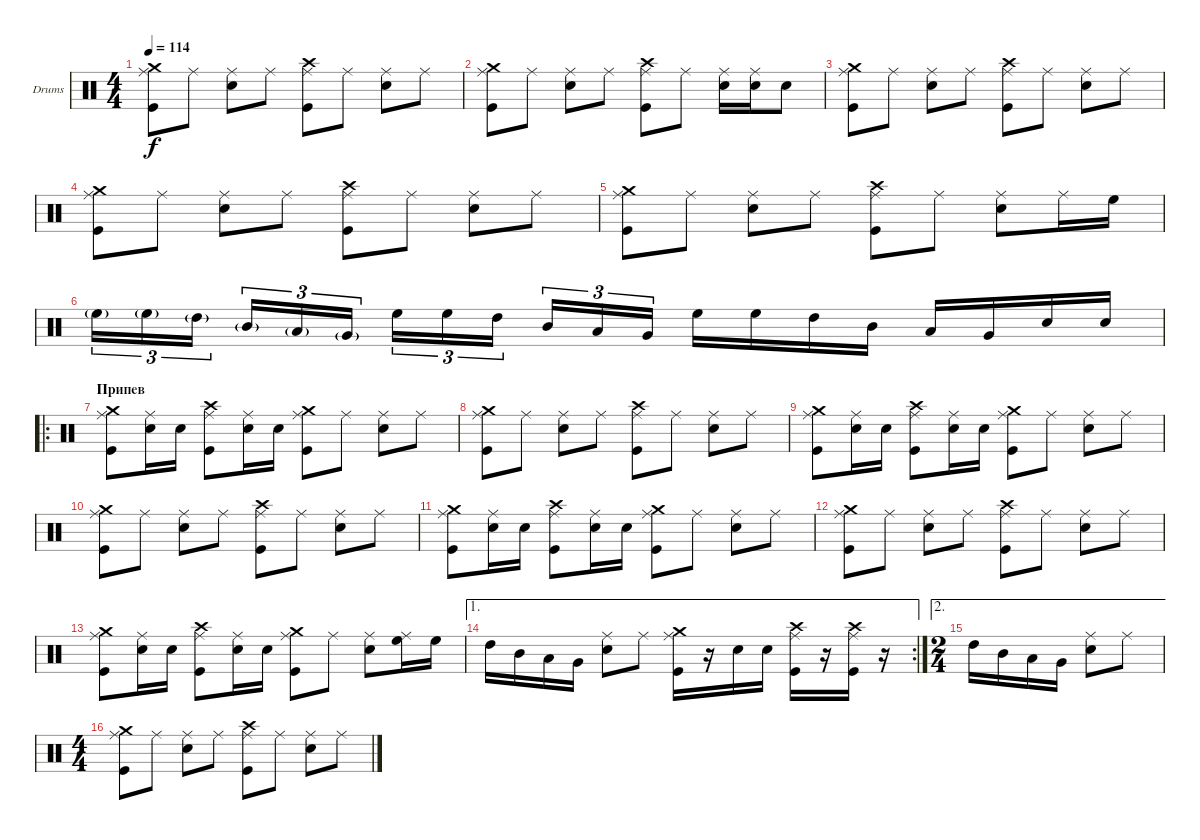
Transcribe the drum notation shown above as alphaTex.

\bracketExtendMode groupsimilarinstruments
\firstSystemTrackNameOrientation horizontal
\otherSystemsTrackNameOrientation horizontal
\track ("Барабаны" "Drums") {instrument percussion}
\staff {score}
\articulation defaults
\ts (4 4)
\tempo 114
\clef neutral
\ks c
("Kick (hit)" "Crash medium (hit)" "Ride (middle)").8{dy f} "Ride (middle)".8 ("Snare (hit) 2" "Ride (middle)").8 "Ride (middle)".8 ("Kick (hit)" "Crash high (hit)" "Ride (middle)").8 "Ride (middle)".8 ("Snare (hit) 2" "Ride (middle)").8 "Ride (middle)".8 |
("Kick (hit)" "Crash medium (hit)" "Ride (middle)").8 "Ride (middle)".8 ("Snare (hit) 2" "Ride (middle)").8 "Ride (middle)".8 ("Kick (hit)" "Crash high (hit)" "Ride (middle)").8 "Ride (middle)".8 ("Snare (hit) 2" "Ride (middle)").16 ("Snare (hit) 2" "Ride (middle)").16 "Snare (hit) 2".8 |
("Kick (hit)" "Crash medium (hit)" "Ride (middle)").8 "Ride (middle)".8 ("Snare (hit) 2" "Ride (middle)").8 "Ride (middle)".8 ("Kick (hit)" "Crash high (hit)" "Ride (middle)").8 "Ride (middle)".8 ("Snare (hit) 2" "Ride (middle)").8 "Ride (middle)".8 |
("Kick (hit)" "Crash medium (hit)" "Ride (middle)").8 "Ride (middle)".8 ("Snare (hit) 2" "Ride (middle)").8 "Ride (middle)".8 ("Kick (hit)" "Crash high (hit)" "Ride (middle)").8 "Ride (middle)".8 ("Snare (hit) 2" "Ride (middle)").8 "Ride (middle)".8 |
("Kick (hit)" "Crash medium (hit)" "Ride (middle)").8 "Ride (middle)".8 ("Snare (hit) 2" "Ride (middle)").8 "Ride (middle)".8 ("Kick (hit)" "Crash high (hit)" "Ride (middle)").8 "Ride (middle)".8 ("Snare (hit) 2" "Ride (middle)").8 "Ride (middle)".16 "High Floor Tom (hit)".16 |
"High Floor Tom (hit)"{g}.16{tu (3 2)} "High Floor Tom (hit)"{g}.16{tu (3 2)} "High Tom (hit)"{g}.16{tu (3 2)} "Mid Tom (hit)"{g}.16{tu (3 2)} "Low Tom (hit)"{g}.16{tu (3 2)} "Very Low Tom (hit)"{g}.16{tu (3 2)} "High Floor Tom (hit)".16{tu (3 2)} "High Floor Tom (hit)".16{tu (3 2)} "High Tom (hit)".16{tu (3 2)} "Mid Tom (hit)".16{tu (3 2)} "Low Tom (hit)".16{tu (3 2)} "Very Low Tom (hit)".16{tu (3 2)} "High Floor Tom (hit)".16 "High Floor Tom (hit)".16 "High Tom (hit)".16 "Mid Tom (hit)".16 "Low Tom (hit)".16 "Very Low Tom (hit)".16 "Snare (hit) 2".16 "Snare (hit) 2".16 |
\ro
\section ("" "Припев")
("Kick (hit)" "Crash medium (hit)" "Ride (middle)").8 ("Snare (hit) 2" "Ride (middle)").16 "Snare (hit) 2".16 ("Kick (hit)" "Crash high (hit)" "Ride (middle)").8 ("Snare (hit) 2" "Ride (middle)").16 "Snare (hit) 2".16 ("Kick (hit)" "Crash medium (hit)" "Ride (middle)").8 "Ride (middle)".8 ("Snare (hit) 2" "Ride (middle)").8 "Ride (middle)".8 |
("Kick (hit)" "Crash medium (hit)" "Ride (middle)").8 "Ride (middle)".8 ("Snare (hit) 2" "Ride (middle)").8 "Ride (middle)".8 ("Kick (hit)" "Crash high (hit)" "Ride (middle)").8 "Ride (middle)".8 ("Snare (hit) 2" "Ride (middle)").8 "Ride (middle)".8 |
("Kick (hit)" "Crash medium (hit)" "Ride (middle)").8 ("Snare (hit) 2" "Ride (middle)").16 "Snare (hit) 2".16 ("Kick (hit)" "Crash high (hit)" "Ride (middle)").8 ("Snare (hit) 2" "Ride (middle)").16 "Snare (hit) 2".16 ("Kick (hit)" "Crash medium (hit)" "Ride (middle)").8 "Ride (middle)".8 ("Snare (hit) 2" "Ride (middle)").8 "Ride (middle)".8 |
("Kick (hit)" "Crash medium (hit)" "Ride (middle)").8 "Ride (middle)".8 ("Snare (hit) 2" "Ride (middle)").8 "Ride (middle)".8 ("Kick (hit)" "Crash high (hit)" "Ride (middle)").8 "Ride (middle)".8 ("Snare (hit) 2" "Ride (middle)").8 "Ride (middle)".8 |
("Kick (hit)" "Crash medium (hit)" "Ride (middle)").8 ("Snare (hit) 2" "Ride (middle)").16 "Snare (hit) 2".16 ("Kick (hit)" "Crash high (hit)" "Ride (middle)").8 ("Snare (hit) 2" "Ride (middle)").16 "Snare (hit) 2".16 ("Kick (hit)" "Crash medium (hit)" "Ride (middle)").8 "Ride (middle)".8 ("Snare (hit) 2" "Ride (middle)").8 "Ride (middle)".8 |
("Kick (hit)" "Crash medium (hit)" "Ride (middle)").8 "Ride (middle)".8 ("Snare (hit) 2" "Ride (middle)").8 "Ride (middle)".8 ("Kick (hit)" "Crash high (hit)" "Ride (middle)").8 "Ride (middle)".8 ("Snare (hit) 2" "Ride (middle)").8 "Ride (middle)".8 |
("Kick (hit)" "Crash medium (hit)" "Ride (middle)").8 ("Snare (hit) 2" "Ride (middle)").16 "Snare (hit) 2".16 ("Kick (hit)" "Crash high (hit)" "Ride (middle)").8 ("Snare (hit) 2" "Ride (middle)").16 "Snare (hit) 2".16 ("Kick (hit)" "Crash medium (hit)" "Ride (middle)").8 "Ride (middle)".8 ("Snare (hit) 2" "Ride (middle)").8 ("High Floor Tom (hit)" "Ride (middle)").16 "High Floor Tom (hit)".16 |
\ae 1
\rc 2 "High Tom (hit)".16 "Mid Tom (hit)".16 "Low Tom (hit)".16 "Very Low Tom (hit)".16
("Snare (hit) 2" "Ride (middle)").8 "Ride (middle)".8 ("Kick (hit)" "Crash medium (hit)" "Ride (middle)").16 r.16 "Snare (hit) 2".16 "Snare (hit) 2".16 ("Kick (hit)" "Crash high (hit)" "Ride (middle)").16 r.16 ("Kick (hit)" "Crash high (hit)" "Ride (middle)").16 r.16 |
\ae 2
\ts (2 4)
"High Tom (hit)".16 "Mid Tom (hit)".16 "Low Tom (hit)".16 "Very Low Tom (hit)".16 ("Snare (hit) 2" "Ride (middle)").8 "Ride (middle)".8 |
\ts (4 4)
("Kick (hit)" "Crash medium (hit)" "Ride (middle)").8 "Ride (middle)".8 ("Snare (hit) 2" "Ride (middle)").8 "Ride (middle)".8 ("Kick (hit)" "Crash high (hit)" "Ride (middle)").8 "Ride (middle)".8 ("Snare (hit) 2" "Ride (middle)").8 "Ride (middle)".8
